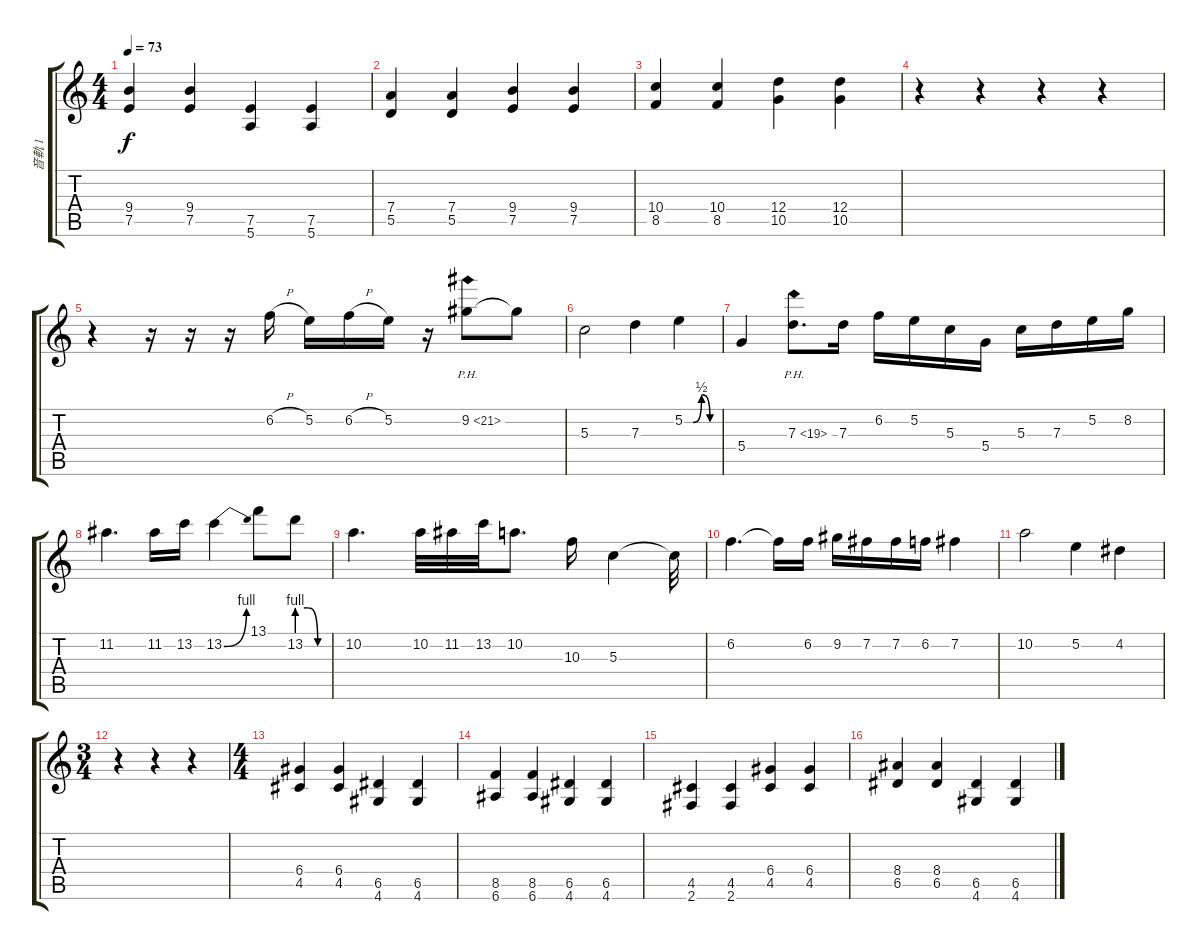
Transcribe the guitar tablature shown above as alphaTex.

\track ("音軌 1" "音軌 1") {instrument overdrivenguitar}
\staff {score tabs}
\tuning (E4 B3 G3 D3 A2 E2) {hide}
\ts (4 4)
\tempo 73
\clef g2
\ks c
(9.4 7.5).4{dy f} (9.4 7.5).4 (7.5 5.6).4 (7.5 5.6).4 |
(7.4 5.5).4 (7.4 5.5).4 (9.4 7.5).4 (9.4 7.5).4 |
(10.4 8.5).4 (10.4 8.5).4 (12.4 10.5).4 (12.4 10.5).4 |
r.4 r.4 r.4 r.4 |
r.4 r.16 r.16 r.16 6.2{h}.16 5.2.16 6.2{h}.16 5.2.16 r.16 9.2{ph 12}.8 9.2{t}.8 |
5.3.2 7.3.4 5.2{be (custom 0 0 15 0 30 2 45 0 60 0)}.4 |
5.4.4 7.3{ph 12}.8{d} 7.3.16 6.2.16 5.2.16 5.3.16 5.4.16 5.3.16 7.3.16 5.2.16 8.2.16 |
11.2.4{d} 11.2.16 13.2.16 13.2{be (bend 0 0 60 4)}.4 13.1.8 13.2{be (custom 0 4 20 4 40 0 60 0)}.8 |
10.2.4{d} 10.2.32 11.2.32 13.2.32 10.2.8{d} 10.3.16 5.3.4 5.3{t}.32 |
6.2.4{d} 6.2{t}.16 6.2.16 9.2.16 7.2.16 7.2.16 6.2.16 7.2.4 |
10.2.2 5.2.4 4.2.4 |
\ts (3 4)
r.4 r.4 r.4 |
\ts (4 4)
(6.4 4.5).4 (6.4 4.5).4 (6.5 4.6).4 (6.5 4.6).4 |
(8.5 6.6).4 (8.5 6.6).4 (6.5 4.6).4 (6.5 4.6).4 |
(4.5 2.6).4 (4.5 2.6).4 (6.4 4.5).4 (6.4 4.5).4 |
(8.4 6.5).4 (8.4 6.5).4 (6.5 4.6).4 (6.5 4.6).4
